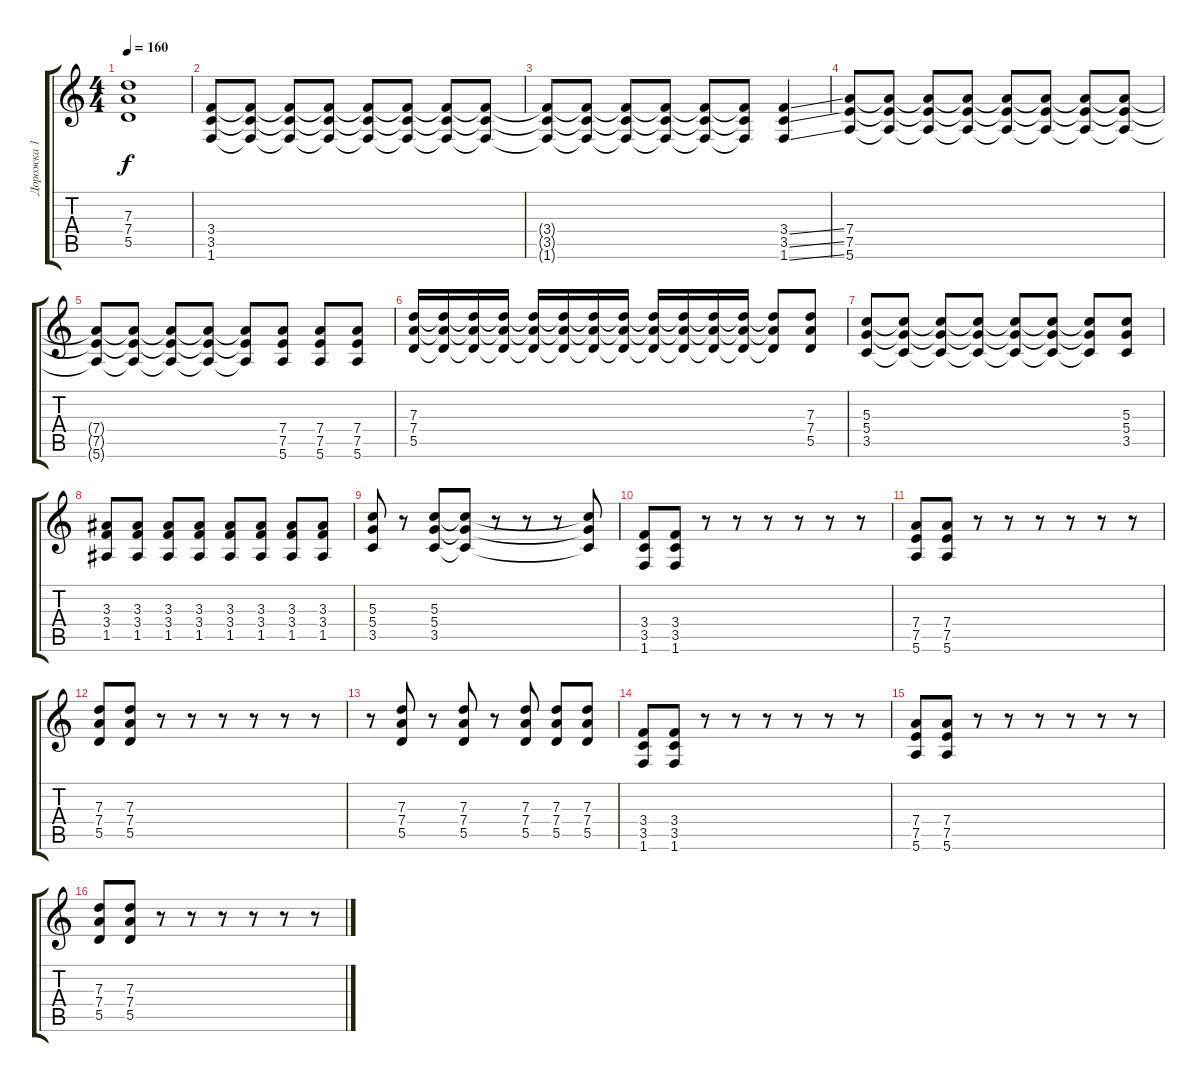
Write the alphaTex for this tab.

\track ("Дорожка 1" "Дорожка 1") {instrument distortionguitar}
\staff {score tabs}
\tuning (E4 B3 G3 D3 A2 E2) {hide}
\ts (4 4)
\tempo 160
\clef g2
\ks c
(7.3{t} 7.4{t} 5.5{t}).1{dy f} |
(3.4 3.5 1.6).8 (3.4{t} 3.5{t} 1.6{t}).8 (3.4{t} 3.5{t} 1.6{t}).8 (3.4{t} 3.5{t} 1.6{t}).8 (3.4{t} 3.5{t} 1.6{t}).8 (3.4{t} 3.5{t} 1.6{t}).8 (3.4{t} 3.5{t} 1.6{t}).8 (3.4{t} 3.5{t} 1.6{t}).8 |
(3.4{t} 3.5{t} 1.6{t}).8 (3.4{t} 3.5{t} 1.6{t}).8 (3.4{t} 3.5{t} 1.6{t}).8 (3.4{t} 3.5{t} 1.6{t}).8 (3.4{t} 3.5{t} 1.6{t}).8 (3.4{t} 3.5{t} 1.6{t}).8 (3.4{ss} 3.5{ss} 1.6{ss}).4 |
(7.4 7.5 5.6).8 (7.4{t} 7.5{t} 5.6{t}).8 (7.4{t} 7.5{t} 5.6{t}).8 (7.4{t} 7.5{t} 5.6{t}).8 (7.4{t} 7.5{t} 5.6{t}).8 (7.4{t} 7.5{t} 5.6{t}).8 (7.4{t} 7.5{t} 5.6{t}).8 (7.4{t} 7.5{t} 5.6{t}).8 |
(7.4{t} 7.5{t} 5.6{t}).8 (7.4{t} 7.5{t} 5.6{t}).8 (7.4{t} 7.5{t} 5.6{t}).8 (7.4{t} 7.5{t} 5.6{t}).8 (7.4{t} 7.5{t} 5.6{t}).8 (7.4 7.5 5.6).8 (7.4 7.5 5.6).8 (7.4 7.5 5.6).8 |
(7.3 7.4 5.5).16 (7.3{t} 7.4{t} 5.5{t}).16 (7.3{t} 7.4{t} 5.5{t}).16 (7.3{t} 7.4{t} 5.5{t}).16 (7.3{t} 7.4{t} 5.5{t}).16 (7.3{t} 7.4{t} 5.5{t}).16 (7.3{t} 7.4{t} 5.5{t}).16 (7.3{t} 7.4{t} 5.5{t}).16 (7.3{t} 7.4{t} 5.5{t}).16 (7.3{t} 7.4{t} 5.5{t}).16 (7.3{t} 7.4{t} 5.5{t}).16 (7.3{t} 7.4{t} 5.5{t}).16 (7.3{t} 7.4{t} 5.5{t}).8 (7.3 7.4 5.5).8 |
(5.3 5.4 3.5).8 (5.3{t} 5.4{t} 3.5{t}).8 (5.3{t} 5.4{t} 3.5{t}).8 (5.3{t} 5.4{t} 3.5{t}).8 (5.3{t} 5.4{t} 3.5{t}).8 (5.3{t} 5.4{t} 3.5{t}).8 (5.3{t} 5.4{t} 3.5{t}).8 (5.3 5.4 3.5).8 |
(3.3 3.4 1.5).8 (3.3 3.4 1.5).8 (3.3 3.4 1.5).8 (3.3 3.4 1.5).8 (3.3 3.4 1.5).8 (3.3 3.4 1.5).8 (3.3 3.4 1.5).8 (3.3 3.4 1.5).8 |
(5.3 5.4 3.5).8 r.8 (5.3 5.4 3.5).8 (5.3{t} 5.4{t} 3.5{t}).8 r.8 r.8 r.8 (5.3{t} 5.4{t} 3.5{t}).8 |
(3.4 3.5 1.6).8 (3.4 3.5 1.6).8 r.8 r.8 r.8 r.8 r.8 r.8 |
(7.4 7.5 5.6).8 (7.4 7.5 5.6).8 r.8 r.8 r.8 r.8 r.8 r.8 |
(7.3 7.4 5.5).8 (7.3 7.4 5.5).8 r.8 r.8 r.8 r.8 r.8 r.8 |
r.8 (7.3 7.4 5.5).8 r.8 (7.3 7.4 5.5).8 r.8 (7.3 7.4 5.5).8 (7.3 7.4 5.5).8 (7.3 7.4 5.5).8 |
(3.4 3.5 1.6).8 (3.4 3.5 1.6).8 r.8 r.8 r.8 r.8 r.8 r.8 |
(7.4 7.5 5.6).8 (7.4 7.5 5.6).8 r.8 r.8 r.8 r.8 r.8 r.8 |
(7.3 7.4 5.5).8 (7.3 7.4 5.5).8 r.8 r.8 r.8 r.8 r.8 r.8
